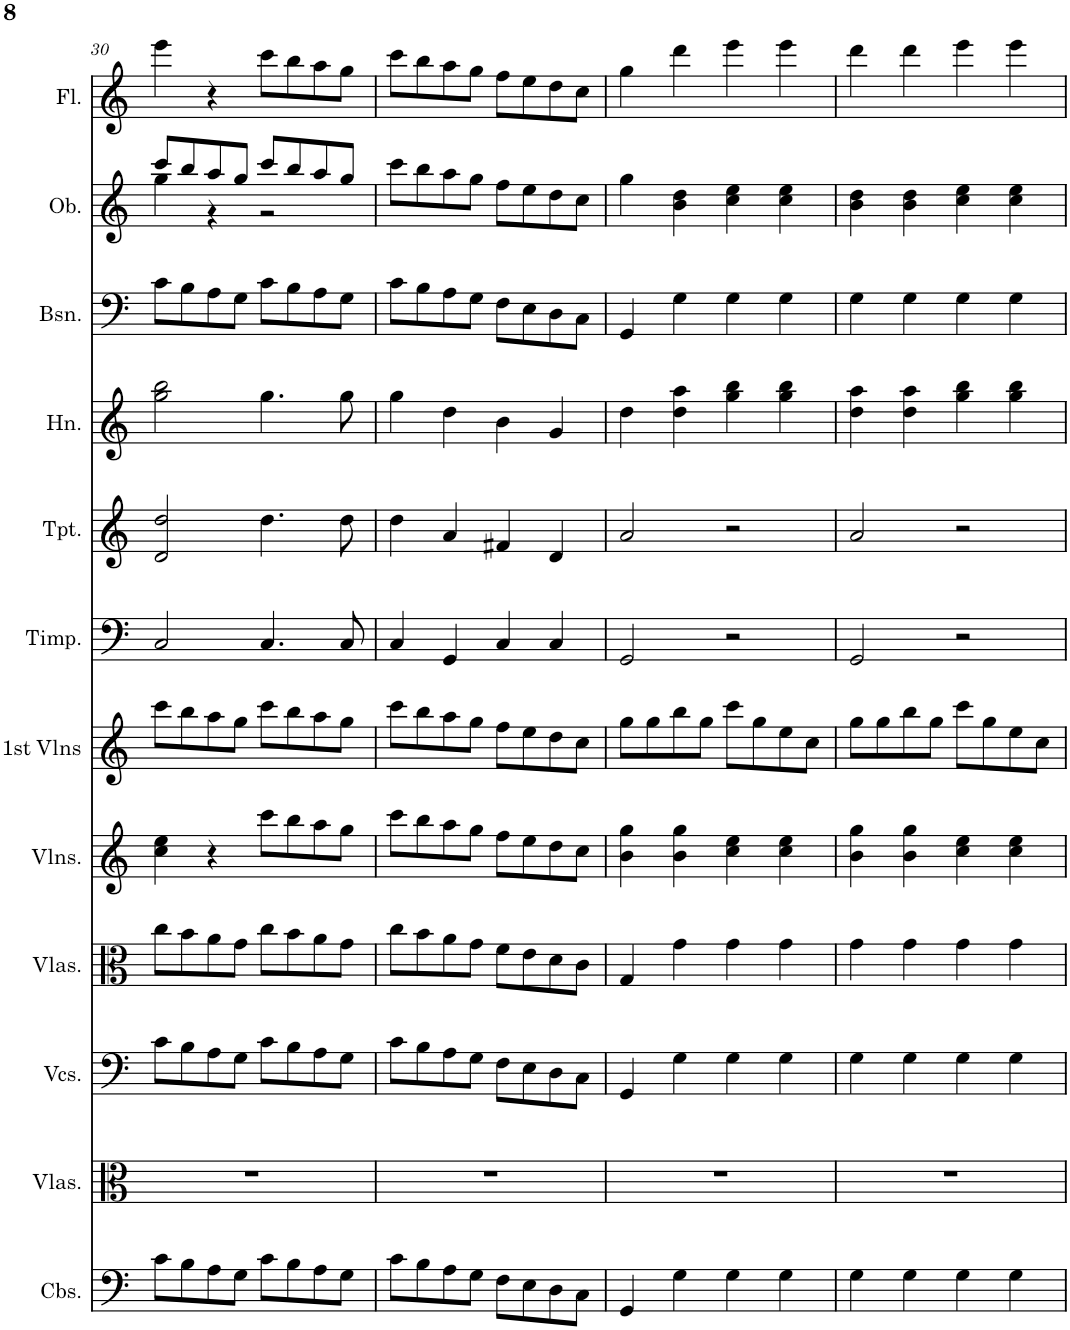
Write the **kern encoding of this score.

**kern	**kern	**kern	**kern	**kern	**kern	**kern	**kern	**kern	**kern	**kern	**kern
*part12	*part11	*part10	*part9	*part8	*part7	*part6	*part5	*part4	*part3	*part2	*part1
*staff12	*staff11	*staff10	*staff9	*staff8	*staff7	*staff6	*staff5	*staff4	*staff3	*staff2	*staff1
*I"Contrabasses	*I"Violas, Cello (tenor clef)	*I"Violoncellos	*I"Violas	*I"Violins	*I"1st Violins	*I"Timpani	*I"Trumpet	*I"Horn	*I"Bassoon	*I"Oboe	*I"Flute
*I'Cbs.	*I'Vlas.	*I'Vcs.	*I'Vlas.	*I'Vlns.	*I'1st Vlns	*I'Timp.	*I'Tpt.	*I'Hn.	*I'Bsn.	*I'Ob.	*I'Fl.
!!LO:PB:g=z
*clefF4	*clefC3	*clefF4	*clefC3	*clefG2	*clefG2	*clefF4	*clefG2	*clefG2	*clefF4	*clefG2	*clefG2
*Trd7c12	*	*	*	*	*	*	*Trd1c2	*Trd4c7	*	*	*
*k[]	*k[]	*k[]	*k[]	*k[]	*k[]	*k[]	*k[]	*k[]	*k[]	*k[]	*k[]
*M4/4	*M4/4	*M4/4	*M4/4	*M4/4	*M4/4	*M4/4	*M4/4	*M4/4	*M4/4	*M4/4	*M4/4
=30	=30	=30	=30	=30	=30	=30	=30	=30	=30	=30	=30
*	*	*	*	*	*	*	*	*	*	*^	*
8c\L	1r	8c\L	8cc\L	4cc\ 4ee\	8ccc\L	2C/	2d/ 2dd/	2gg\ 2bb\	8c\L	8ccc/L	4gg\	4eee\
8B\	.	8B\	8b\	.	8bb\	.	.	.	8B\	8bb/	.	.
8A\	.	8A\	8a\	4r	8aa\	.	.	.	8A\	8aa/	4r	4r
8G\J	.	8G\J	8g\J	.	8gg\J	.	.	.	8G\J	8gg/J	.	.
8c\L	.	8c\L	8cc\L	8ccc\L	8ccc\L	4.C/	4.dd\	4.gg\	8c\L	8ccc/L	2r	8ccc\L
8B\	.	8B\	8b\	8bb\	8bb\	.	.	.	8B\	8bb/	.	8bb\
8A\	.	8A\	8a\	8aa\	8aa\	.	.	.	8A\	8aa/	.	8aa\
8G\J	.	8G\J	8g\J	8gg\J	8gg\J	8C/	8dd\	8gg\	8G\J	8gg/J	.	8gg\J
*	*	*	*	*	*	*	*	*	*	*v	*v	*
=31	=31	=31	=31	=31	=31	=31	=31	=31	=31	=31	=31
8c\L	1r	8c\L	8cc\L	8ccc\L	8ccc\L	4C/	4dd\	4gg\	8c\L	8ccc\L	8ccc\L
8B\	.	8B\	8b\	8bb\	8bb\	.	.	.	8B\	8bb\	8bb\
8A\	.	8A\	8a\	8aa\	8aa\	4GG/	4a/	4dd\	8A\	8aa\	8aa\
8G\J	.	8G\J	8g\J	8gg\J	8gg\J	.	.	.	8G\J	8gg\J	8gg\J
8F\L	.	8F\L	8f\L	8ff\L	8ff\L	4C/	4f#X/	4b\	8F\L	8ff\L	8ff\L
8E\	.	8E\	8e\	8ee\	8ee\	.	.	.	8E\	8ee\	8ee\
8D\	.	8D\	8d\	8dd\	8dd\	4C/	4d/	4g/	8D\	8dd\	8dd\
8C\J	.	8C\J	8c\J	8cc\J	8cc\J	.	.	.	8C\J	8cc\J	8cc\J
=32	=32	=32	=32	=32	=32	=32	=32	=32	=32	=32	=32
4GG/	1r	4GG/	4G/	4b\ 4gg\	8gg\L	2GG/	2a/	4dd\	4GG/	4gg\	4gg\
.	.	.	.	.	8gg\	.	.	.	.	.	.
4G\	.	4G\	4g\	4b\ 4gg\	8bb\	.	.	4dd\ 4aa\	4G\	4b\ 4dd\	4ddd\
.	.	.	.	.	8gg\J	.	.	.	.	.	.
4G\	.	4G\	4g\	4cc\ 4ee\	8ccc\L	2r	2r	4gg\ 4bb\	4G\	4cc\ 4ee\	4eee\
.	.	.	.	.	8gg\	.	.	.	.	.	.
4G\	.	4G\	4g\	4cc\ 4ee\	8ee\	.	.	4gg\ 4bb\	4G\	4cc\ 4ee\	4eee\
.	.	.	.	.	8cc\J	.	.	.	.	.	.
=33	=33	=33	=33	=33	=33	=33	=33	=33	=33	=33	=33
4G\	1r	4G\	4g\	4b\ 4gg\	8gg\L	2GG/	2a/	4dd\ 4aa\	4G\	4b\ 4dd\	4ddd\
.	.	.	.	.	8gg\	.	.	.	.	.	.
4G\	.	4G\	4g\	4b\ 4gg\	8bb\	.	.	4dd\ 4aa\	4G\	4b\ 4dd\	4ddd\
.	.	.	.	.	8gg\J	.	.	.	.	.	.
4G\	.	4G\	4g\	4cc\ 4ee\	8ccc\L	2r	2r	4gg\ 4bb\	4G\	4cc\ 4ee\	4eee\
.	.	.	.	.	8gg\	.	.	.	.	.	.
4G\	.	4G\	4g\	4cc\ 4ee\	8ee\	.	.	4gg\ 4bb\	4G\	4cc\ 4ee\	4eee\
.	.	.	.	.	8cc\J	.	.	.	.	.	.
=	=	=	=	=	=	=	=	=	=	=	=
*-	*-	*-	*-	*-	*-	*-	*-	*-	*-	*-	*-
